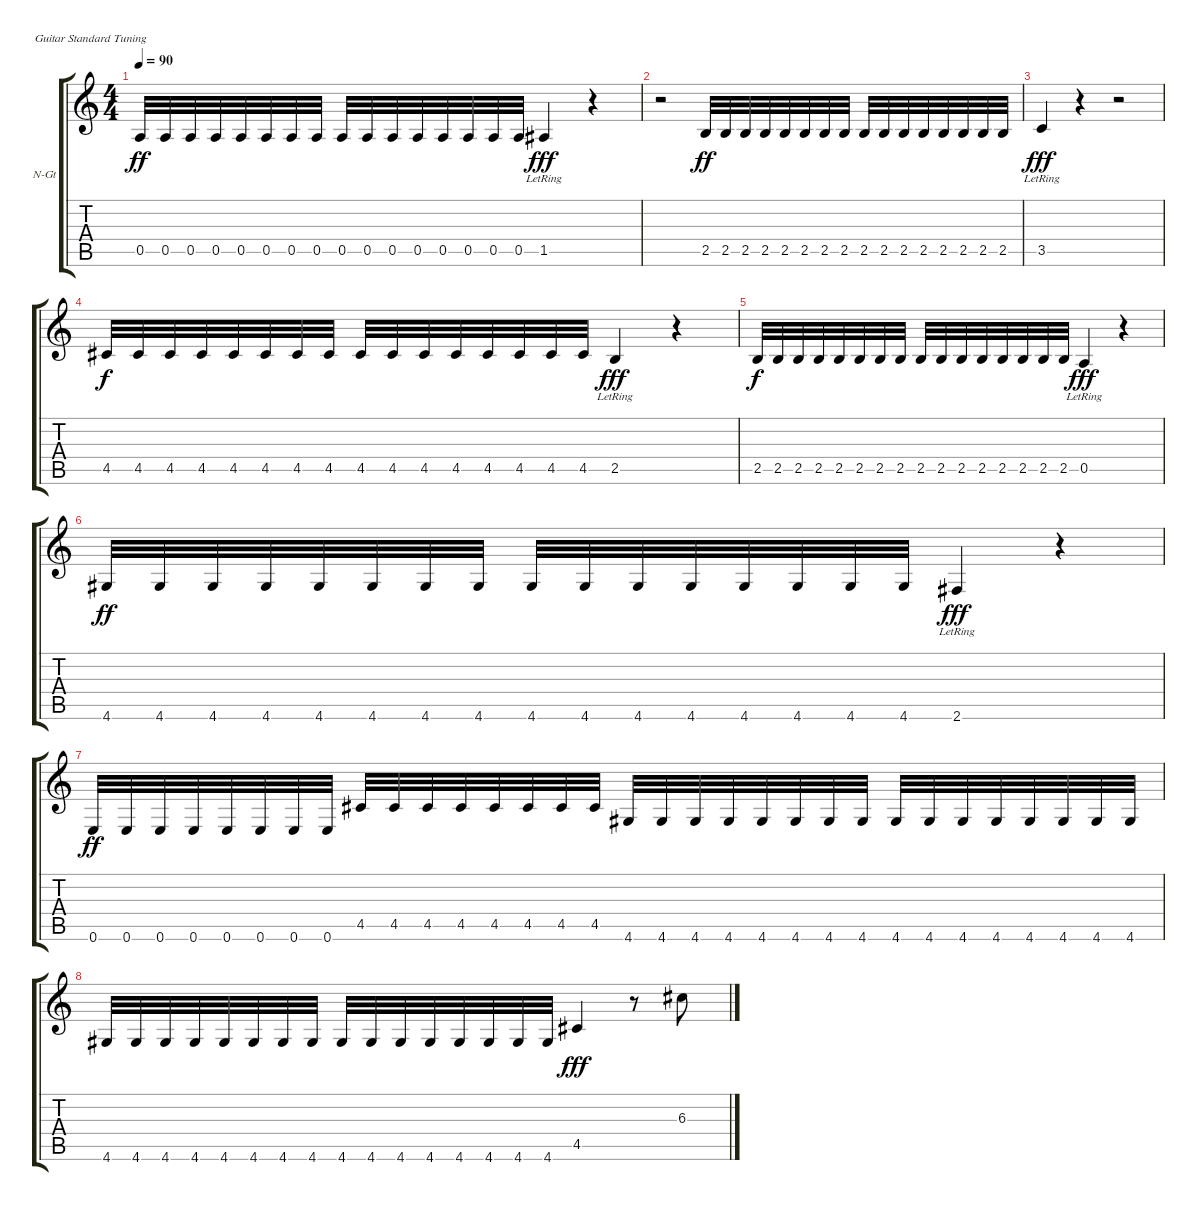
\bracketExtendMode groupsimilarinstruments
\firstSystemTrackNameOrientation horizontal
\otherSystemsTrackNameOrientation horizontal
\track ("Guitare 1" "N-Gt") {instrument acousticguitarnylon}
\staff {score tabs}
\tuning (E4 B3 G3 D3 A2 E2)
\ts (4 4)
\tempo 90
\clef g2
\ks c
0.5.32{dy ff} 0.5.32 0.5.32 0.5.32 0.5.32 0.5.32 0.5.32 0.5.32 0.5.32 0.5.32 0.5.32 0.5.32 0.5.32 0.5.32 0.5.32 0.5.32 1.5{lr}.4{dy fff} r.4 |
r.2 2.5.32{dy ff} 2.5.32 2.5.32 2.5.32 2.5.32 2.5.32 2.5.32 2.5.32 2.5.32 2.5.32 2.5.32 2.5.32 2.5.32 2.5.32 2.5.32 2.5.32 |
3.5{lr}.4{dy fff} r.4 r.2 |
4.5.32{dy f} 4.5.32 4.5.32 4.5.32 4.5.32 4.5.32 4.5.32 4.5.32 4.5.32 4.5.32 4.5.32 4.5.32 4.5.32 4.5.32 4.5.32 4.5.32 2.5{lr}.4{dy fff} r.4 |
2.5.32{dy f} 2.5.32 2.5.32 2.5.32 2.5.32 2.5.32 2.5.32 2.5.32 2.5.32 2.5.32 2.5.32 2.5.32 2.5.32 2.5.32 2.5.32 2.5.32 0.5{lr}.4{dy fff} r.4 |
4.6.32{dy ff} 4.6.32 4.6.32 4.6.32 4.6.32 4.6.32 4.6.32 4.6.32 4.6.32 4.6.32 4.6.32 4.6.32 4.6.32 4.6.32 4.6.32 4.6.32 2.6{lr}.4{dy fff} r.4 |
0.6.32{dy ff} 0.6.32 0.6.32 0.6.32 0.6.32 0.6.32 0.6.32 0.6.32 4.5.32 4.5.32 4.5.32 4.5.32 4.5.32 4.5.32 4.5.32 4.5.32 4.6.32 4.6.32 4.6.32 4.6.32 4.6.32 4.6.32 4.6.32 4.6.32 4.6.32 4.6.32 4.6.32 4.6.32 4.6.32 4.6.32 4.6.32 4.6.32 |
4.6.32 4.6.32 4.6.32 4.6.32 4.6.32 4.6.32 4.6.32 4.6.32 4.6.32 4.6.32 4.6.32 4.6.32 4.6.32 4.6.32 4.6.32 4.6.32 4.5.4{dy fff} r.8 6.3.8
